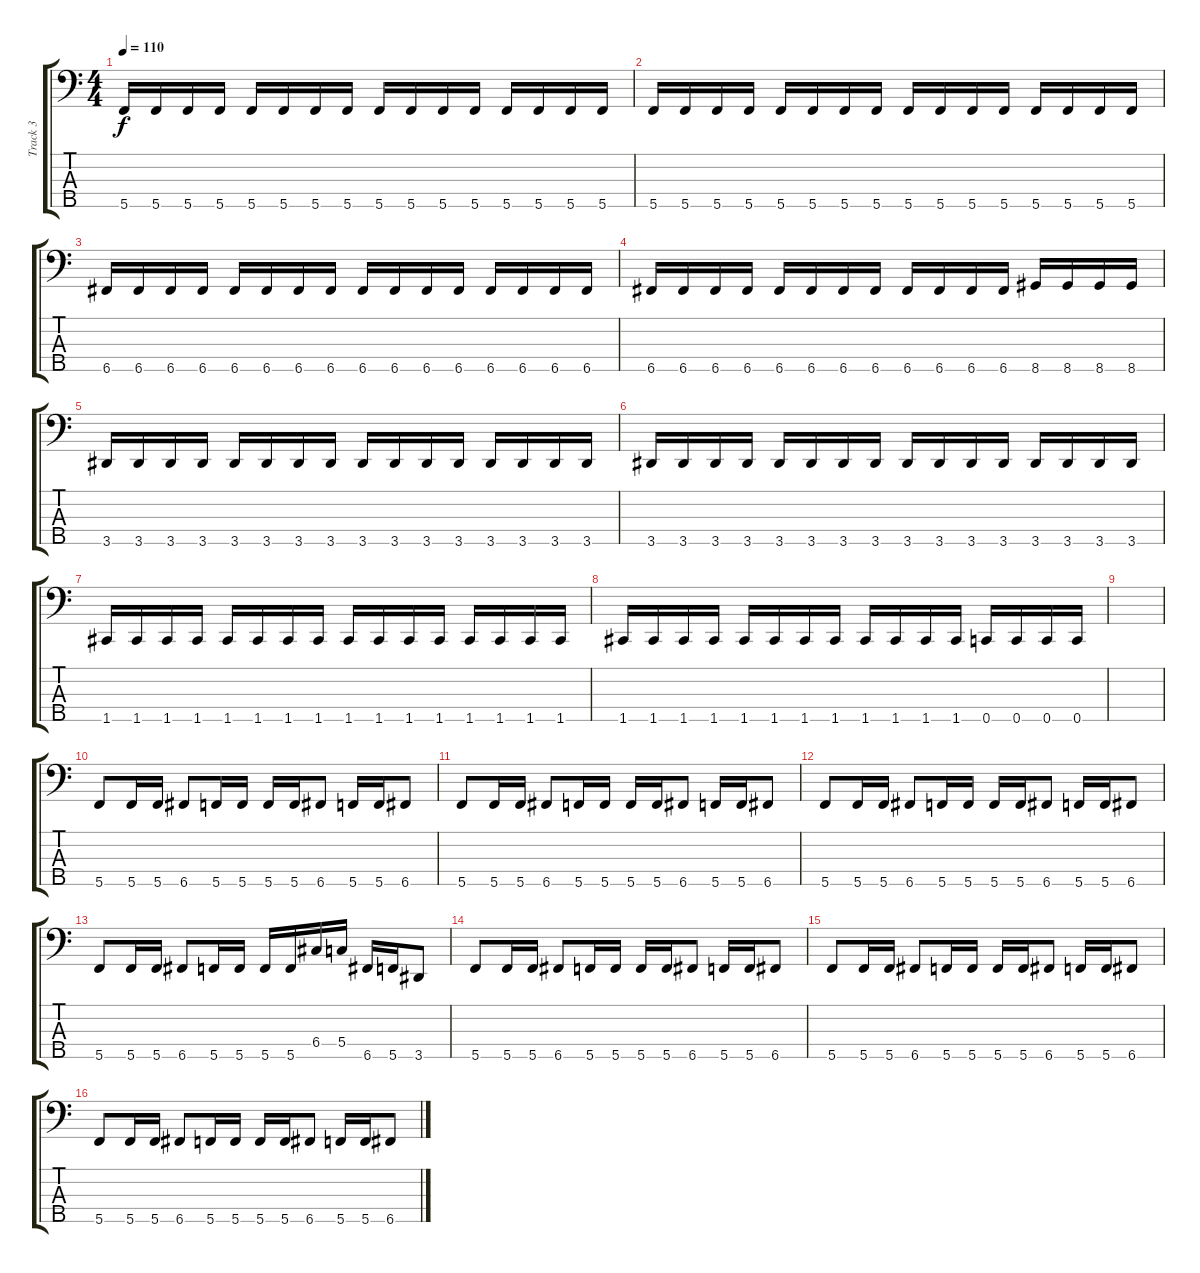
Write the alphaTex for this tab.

\track ("Track 3" "Track 3") {instrument electricbassfinger}
\staff {score tabs}
\tuning (A2 F2 C2 G1 C1) {hide}
\ts (4 4)
\tempo 110
\clef f4
\ks c
5.5.16{dy f} 5.5.16 5.5.16 5.5.16 5.5.16 5.5.16 5.5.16 5.5.16 5.5.16 5.5.16 5.5.16 5.5.16 5.5.16 5.5.16 5.5.16 5.5.16 |
5.5.16 5.5.16 5.5.16 5.5.16 5.5.16 5.5.16 5.5.16 5.5.16 5.5.16 5.5.16 5.5.16 5.5.16 5.5.16 5.5.16 5.5.16 5.5.16 |
6.5.16 6.5.16 6.5.16 6.5.16 6.5.16 6.5.16 6.5.16 6.5.16 6.5.16 6.5.16 6.5.16 6.5.16 6.5.16 6.5.16 6.5.16 6.5.16 |
6.5.16 6.5.16 6.5.16 6.5.16 6.5.16 6.5.16 6.5.16 6.5.16 6.5.16 6.5.16 6.5.16 6.5.16 8.5.16 8.5.16 8.5.16 8.5.16 |
3.5.16 3.5.16 3.5.16 3.5.16 3.5.16 3.5.16 3.5.16 3.5.16 3.5.16 3.5.16 3.5.16 3.5.16 3.5.16 3.5.16 3.5.16 3.5.16 |
3.5.16 3.5.16 3.5.16 3.5.16 3.5.16 3.5.16 3.5.16 3.5.16 3.5.16 3.5.16 3.5.16 3.5.16 3.5.16 3.5.16 3.5.16 3.5.16 |
1.5.16 1.5.16 1.5.16 1.5.16 1.5.16 1.5.16 1.5.16 1.5.16 1.5.16 1.5.16 1.5.16 1.5.16 1.5.16 1.5.16 1.5.16 1.5.16 |
1.5.16 1.5.16 1.5.16 1.5.16 1.5.16 1.5.16 1.5.16 1.5.16 1.5.16 1.5.16 1.5.16 1.5.16 0.5.16 0.5.16 0.5.16 0.5.16 |
|
5.5.8 5.5.16 5.5.16 6.5.8 5.5.16 5.5.16 5.5.16 5.5.16 6.5.8 5.5.16 5.5.16 6.5.8 |
5.5.8 5.5.16 5.5.16 6.5.8 5.5.16 5.5.16 5.5.16 5.5.16 6.5.8 5.5.16 5.5.16 6.5.8 |
5.5.8 5.5.16 5.5.16 6.5.8 5.5.16 5.5.16 5.5.16 5.5.16 6.5.8 5.5.16 5.5.16 6.5.8 |
5.5.8 5.5.16 5.5.16 6.5.8 5.5.16 5.5.16 5.5.16 5.5.16 6.4.16 5.4.16 6.5.16 5.5.16 3.5.8 |
5.5.8 5.5.16 5.5.16 6.5.8 5.5.16 5.5.16 5.5.16 5.5.16 6.5.8 5.5.16 5.5.16 6.5.8 |
5.5.8 5.5.16 5.5.16 6.5.8 5.5.16 5.5.16 5.5.16 5.5.16 6.5.8 5.5.16 5.5.16 6.5.8 |
5.5.8 5.5.16 5.5.16 6.5.8 5.5.16 5.5.16 5.5.16 5.5.16 6.5.8 5.5.16 5.5.16 6.5.8
